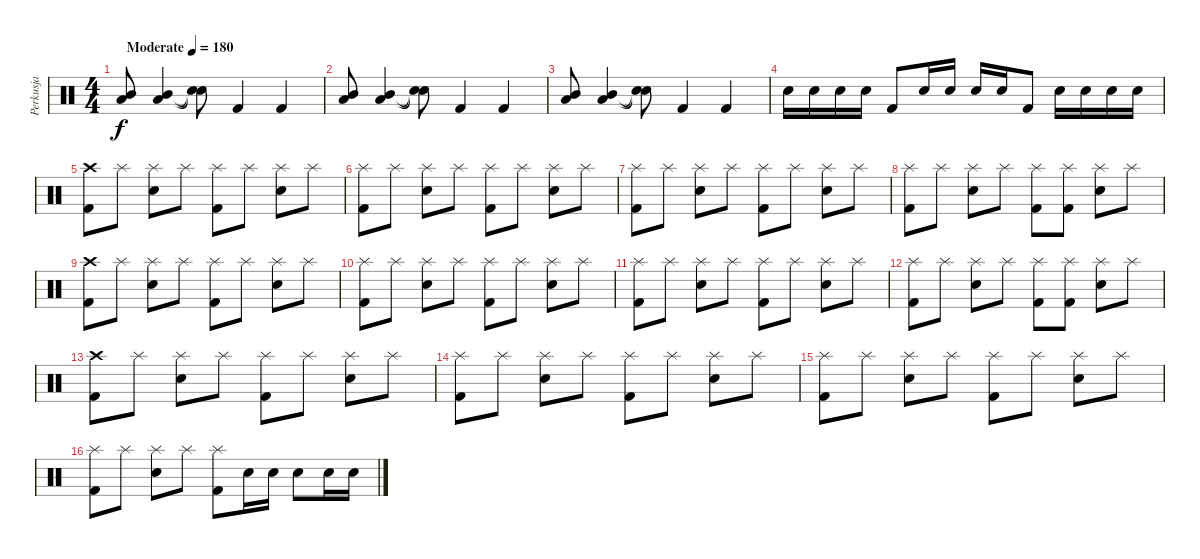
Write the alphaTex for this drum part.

\track ("Perkusja" "Perkusja") {instrument percussion}
\staff {score}
\articulation defaults
\ts (4 4)
\tempo (180 "Moderate")
\clef neutral
\ks c
("Mid Tom (hit)" "Low Tom (hit)").8{dy f} ("Mid Tom (hit)" "Low Tom (hit)").4 ("Snare (hit)"{t} "Snare (hit)"{t}).8 "Kick (hit) 2".4 "Kick (hit) 2".4 |
("Mid Tom (hit)" "Low Tom (hit)").8 ("Mid Tom (hit)" "Low Tom (hit)").4 ("Snare (hit)"{t} "Snare (hit)"{t}).8 "Kick (hit) 2".4 "Kick (hit) 2".4 |
("Mid Tom (hit)" "Low Tom (hit)").8 ("Mid Tom (hit)" "Low Tom (hit)").4 ("Snare (hit)"{t} "Snare (hit)"{t}).8 "Kick (hit) 2".4 "Kick (hit) 2".4 |
"Snare (hit) 2".16 "Snare (hit) 2".16 "Snare (hit) 2".16 "Snare (hit) 2".16 "Kick (hit) 2".8 "Snare (hit) 2".16 "Snare (hit) 2".16 "Snare (hit) 2".16 "Snare (hit) 2".16 "Kick (hit) 2".8 "Snare (hit) 2".16 "Snare (hit) 2".16 "Snare (hit) 2".16 "Snare (hit) 2".16 |
("Crash high (hit)" "Kick (hit) 2").8 "Splash (hit)".8 ("Splash (hit)" "Snare (hit) 2").8 "Splash (hit)".8 ("Splash (hit)" "Kick (hit) 2").8 "Splash (hit)".8 ("Splash (hit)" "Snare (hit) 2").8 "Splash (hit)".8 |
("Splash (hit)" "Kick (hit) 2").8 "Splash (hit)".8 ("Splash (hit)" "Snare (hit) 2").8 "Splash (hit)".8 ("Splash (hit)" "Kick (hit) 2").8 "Splash (hit)".8 ("Splash (hit)" "Snare (hit) 2").8 "Splash (hit)".8 |
("Splash (hit)" "Kick (hit) 2").8 "Splash (hit)".8 ("Splash (hit)" "Snare (hit) 2").8 "Splash (hit)".8 ("Splash (hit)" "Kick (hit) 2").8 "Splash (hit)".8 ("Splash (hit)" "Snare (hit) 2").8 "Splash (hit)".8 |
("Splash (hit)" "Kick (hit) 2").8 "Splash (hit)".8 ("Splash (hit)" "Snare (hit) 2").8 "Splash (hit)".8 ("Splash (hit)" "Kick (hit) 2").8 ("Splash (hit)" "Kick (hit) 2").8 ("Splash (hit)" "Snare (hit) 2").8 "Splash (hit)".8 |
("Crash high (hit)" "Kick (hit) 2").8 "Splash (hit)".8 ("Splash (hit)" "Snare (hit) 2").8 "Splash (hit)".8 ("Splash (hit)" "Kick (hit) 2").8 "Splash (hit)".8 ("Splash (hit)" "Snare (hit) 2").8 "Splash (hit)".8 |
("Splash (hit)" "Kick (hit) 2").8 "Splash (hit)".8 ("Splash (hit)" "Snare (hit) 2").8 "Splash (hit)".8 ("Splash (hit)" "Kick (hit) 2").8 "Splash (hit)".8 ("Splash (hit)" "Snare (hit) 2").8 "Splash (hit)".8 |
("Splash (hit)" "Kick (hit) 2").8 "Splash (hit)".8 ("Splash (hit)" "Snare (hit) 2").8 "Splash (hit)".8 ("Splash (hit)" "Kick (hit) 2").8 "Splash (hit)".8 ("Splash (hit)" "Snare (hit) 2").8 "Splash (hit)".8 |
("Splash (hit)" "Kick (hit) 2").8 "Splash (hit)".8 ("Splash (hit)" "Snare (hit) 2").8 "Splash (hit)".8 ("Splash (hit)" "Kick (hit) 2").8 ("Splash (hit)" "Kick (hit) 2").8 ("Splash (hit)" "Snare (hit) 2").8 "Splash (hit)".8 |
("Crash high (hit)" "Kick (hit) 2").8 "Splash (hit)".8 ("Splash (hit)" "Snare (hit) 2").8 "Splash (hit)".8 ("Splash (hit)" "Kick (hit) 2").8 "Splash (hit)".8 ("Splash (hit)" "Snare (hit) 2").8 "Splash (hit)".8 |
("Splash (hit)" "Kick (hit) 2").8 "Splash (hit)".8 ("Splash (hit)" "Snare (hit) 2").8 "Splash (hit)".8 ("Splash (hit)" "Kick (hit) 2").8 "Splash (hit)".8 ("Splash (hit)" "Snare (hit) 2").8 "Splash (hit)".8 |
("Splash (hit)" "Kick (hit) 2").8 "Splash (hit)".8 ("Splash (hit)" "Snare (hit) 2").8 "Splash (hit)".8 ("Splash (hit)" "Kick (hit) 2").8 "Splash (hit)".8 ("Splash (hit)" "Snare (hit) 2").8 "Splash (hit)".8 |
("Splash (hit)" "Kick (hit) 2").8 "Splash (hit)".8 ("Splash (hit)" "Snare (hit) 2").8 "Splash (hit)".8 ("Splash (hit)" "Kick (hit) 2").8 "Snare (hit) 2".16 "Snare (hit) 2".16 "Snare (hit) 2".8 "Snare (hit) 2".16 "Snare (hit) 2".16
